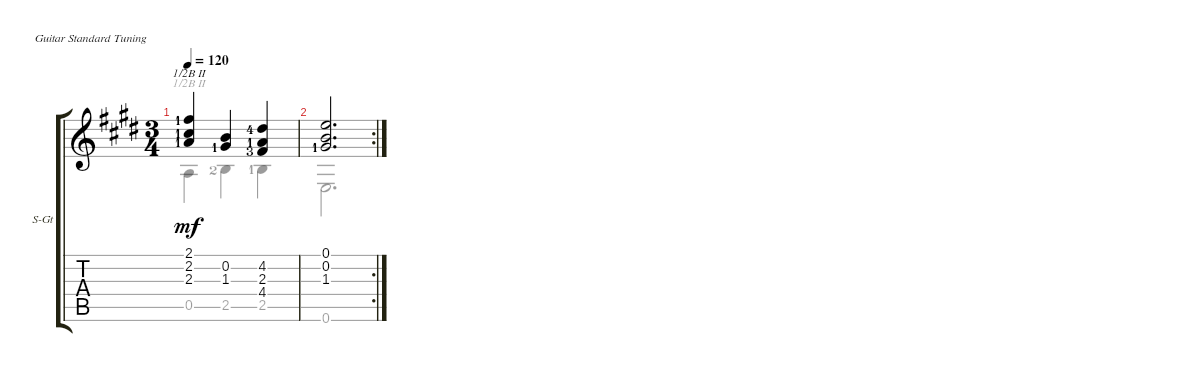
\defaultSystemsLayout 4
\bracketExtendMode groupsimilarinstruments
\firstSystemTrackNameOrientation horizontal
\otherSystemsTrackNameOrientation horizontal
\track ("Steel Guitar" "S-Gt") {instrument acousticguitarsteel}
\staff {score tabs}
\tuning (E4 B3 G3 D3 A2 E2)
\voice
\ts (3 4)
\tempo 120
\clef g2
\ks e
(2.1{lf 2} 2.2{lf 2} 2.3{lf 2}).4{dy mf barre (2 half)} (1.3{lf 2} 0.2).4 (4.2{lf 5} 2.3{lf 2} 4.4{lf 4}).4 |
\rc 2
(0.2 0.1 1.3{lf 2}).2{d}
\voice
\clef g2
\ottava regular
\simile none
\ks e
0.5.4{dy mf barre (2 half)} 2.5{lf 3}.4 2.5{lf 2}.4 |
0.6.2{d}
